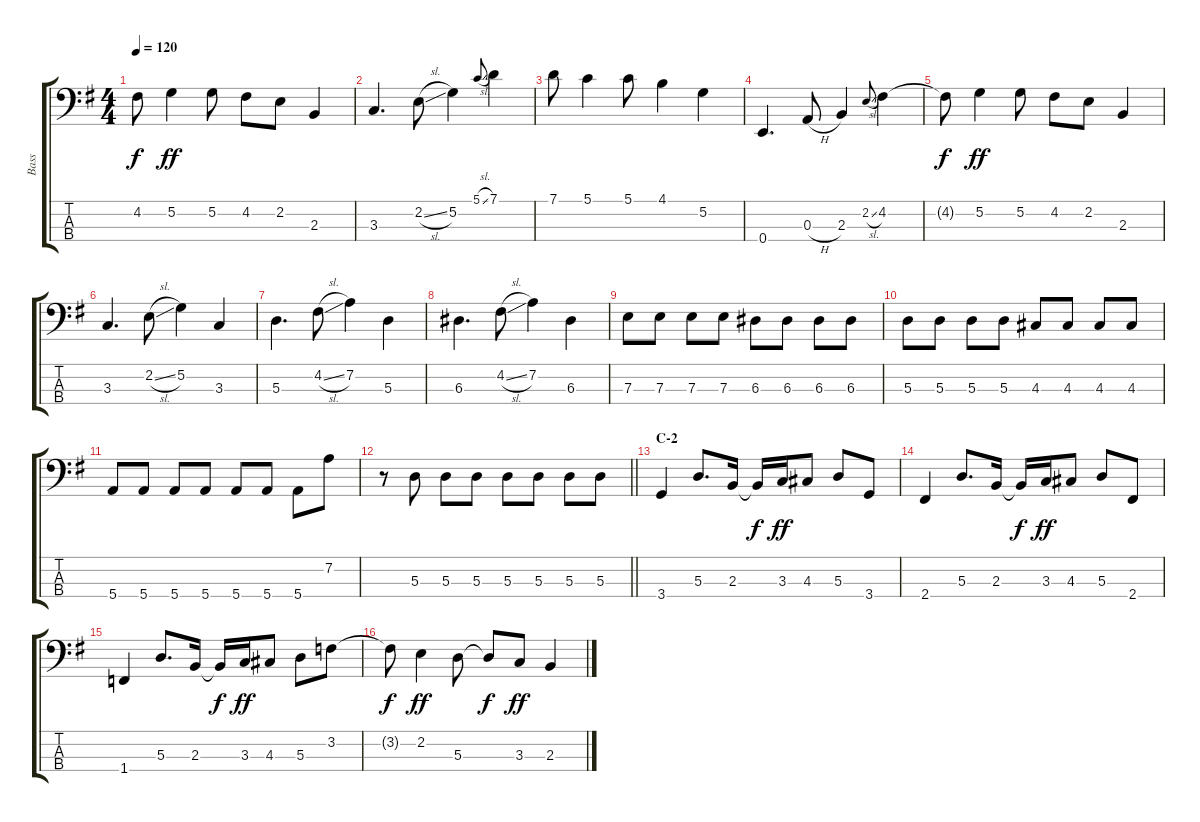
\track ("Bass" "Bass") {instrument electricbasspick}
\staff {score tabs}
\tuning (G2 D2 A1 E1) {hide}
\ts (4 4)
\tempo 120
\clef f4
\ks g
4.2{t}.8{dy f} 5.2.4{dy ff} 5.2.8 4.2.8 2.2.8 2.3.4 |
3.3.4{d} 2.2{sl}.8 5.2.4 5.1{sl}.8{gr onbeat} 7.1.4 |
7.1.8 5.1.4 5.1.8 4.1.4 5.2.4 |
0.4.4{d} 0.3{h}.8 2.3.4 2.2{sl}.8{gr onbeat} 4.2.4 |
4.2{t}.8{dy f} 5.2.4{dy ff} 5.2.8 4.2.8 2.2.8 2.3.4 |
3.3.4{d} 2.2{sl}.8 5.2.4 3.3.4 |
5.3.4{d} 4.2{sl}.8 7.2.4 5.3.4 |
6.3.4{d} 4.2{sl}.8 7.2.4 6.3.4 |
7.3.8 7.3.8 7.3.8 7.3.8 6.3.8 6.3.8 6.3.8 6.3.8 |
5.3.8 5.3.8 5.3.8 5.3.8 4.3.8 4.3.8 4.3.8 4.3.8 |
5.4.8 5.4.8 5.4.8 5.4.8 5.4.8 5.4.8 5.4.8 7.2.8 |
\barLineRight lightlight
r.8 5.3.8 5.3.8 5.3.8 5.3.8 5.3.8 5.3.8 5.3.8 |
\section ("" "C-2")
3.4.4 5.3.8{d} 2.3.16 2.3{t}.16{dy f} 3.3.16{dy ff} 4.3.8 5.3.8 3.4.8 |
2.4.4 5.3.8{d} 2.3.16 2.3{t}.16{dy f} 3.3.16{dy ff} 4.3.8 5.3.8 2.4.8 |
1.4.4 5.3.8{d} 2.3.16 2.3{t}.16{dy f} 3.3.16{dy ff} 4.3.8 5.3.8 3.2.8 |
3.2{t}.8{dy f} 2.2.4{dy ff} 5.3.8 5.3{t}.8{dy f} 3.3.8{dy ff} 2.3.4
